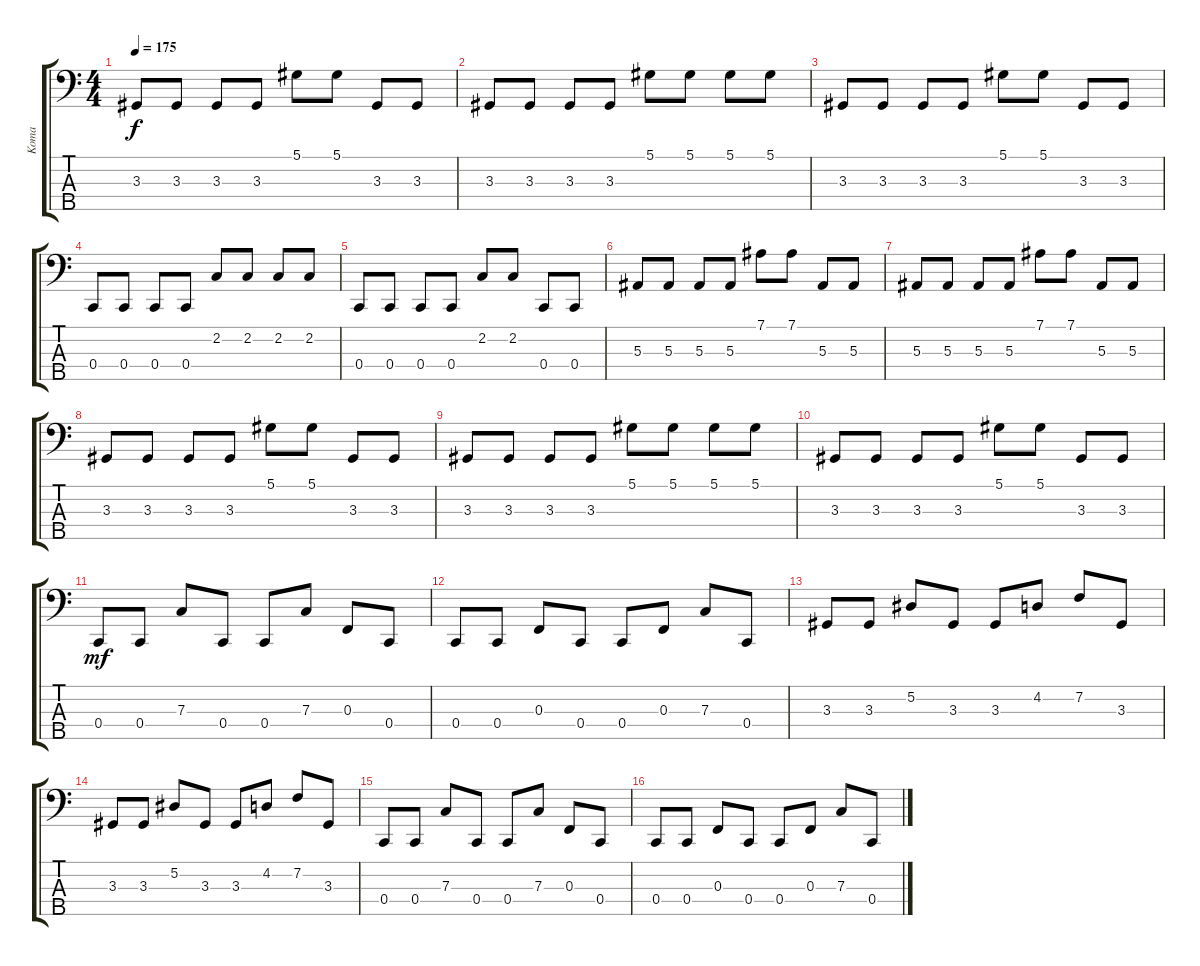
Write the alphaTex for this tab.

\track ("Koma" "Koma") {instrument electricbasspick}
\staff {score tabs}
\tuning (Eb2 Bb1 F1 C1 G0) {hide}
\ts (4 4)
\tempo 175
\clef f4
\ks c
3.3.8{dy f} 3.3.8 3.3.8 3.3.8 5.1.8 5.1.8 3.3.8 3.3.8 |
3.3.8 3.3.8 3.3.8 3.3.8 5.1.8 5.1.8 5.1.8 5.1.8 |
3.3.8 3.3.8 3.3.8 3.3.8 5.1.8 5.1.8 3.3.8 3.3.8 |
0.4.8 0.4.8 0.4.8 0.4.8 2.2.8 2.2.8 2.2.8 2.2.8 |
0.4.8 0.4.8 0.4.8 0.4.8 2.2.8 2.2.8 0.4.8 0.4.8 |
5.3.8 5.3.8 5.3.8 5.3.8 7.1.8 7.1.8 5.3.8 5.3.8 |
5.3.8 5.3.8 5.3.8 5.3.8 7.1.8 7.1.8 5.3.8 5.3.8 |
3.3.8 3.3.8 3.3.8 3.3.8 5.1.8 5.1.8 3.3.8 3.3.8 |
3.3.8 3.3.8 3.3.8 3.3.8 5.1.8 5.1.8 5.1.8 5.1.8 |
3.3.8 3.3.8 3.3.8 3.3.8 5.1.8 5.1.8 3.3.8 3.3.8 |
0.4.8{dy mf} 0.4.8 7.3.8 0.4.8 0.4.8 7.3.8 0.3.8 0.4.8 |
0.4.8 0.4.8 0.3.8 0.4.8 0.4.8 0.3.8 7.3.8 0.4.8 |
3.3.8 3.3.8 5.2.8 3.3.8 3.3.8 4.2.8 7.2.8 3.3.8 |
3.3.8 3.3.8 5.2.8 3.3.8 3.3.8 4.2.8 7.2.8 3.3.8 |
0.4.8 0.4.8 7.3.8 0.4.8 0.4.8 7.3.8 0.3.8 0.4.8 |
0.4.8 0.4.8 0.3.8 0.4.8 0.4.8 0.3.8 7.3.8 0.4.8
